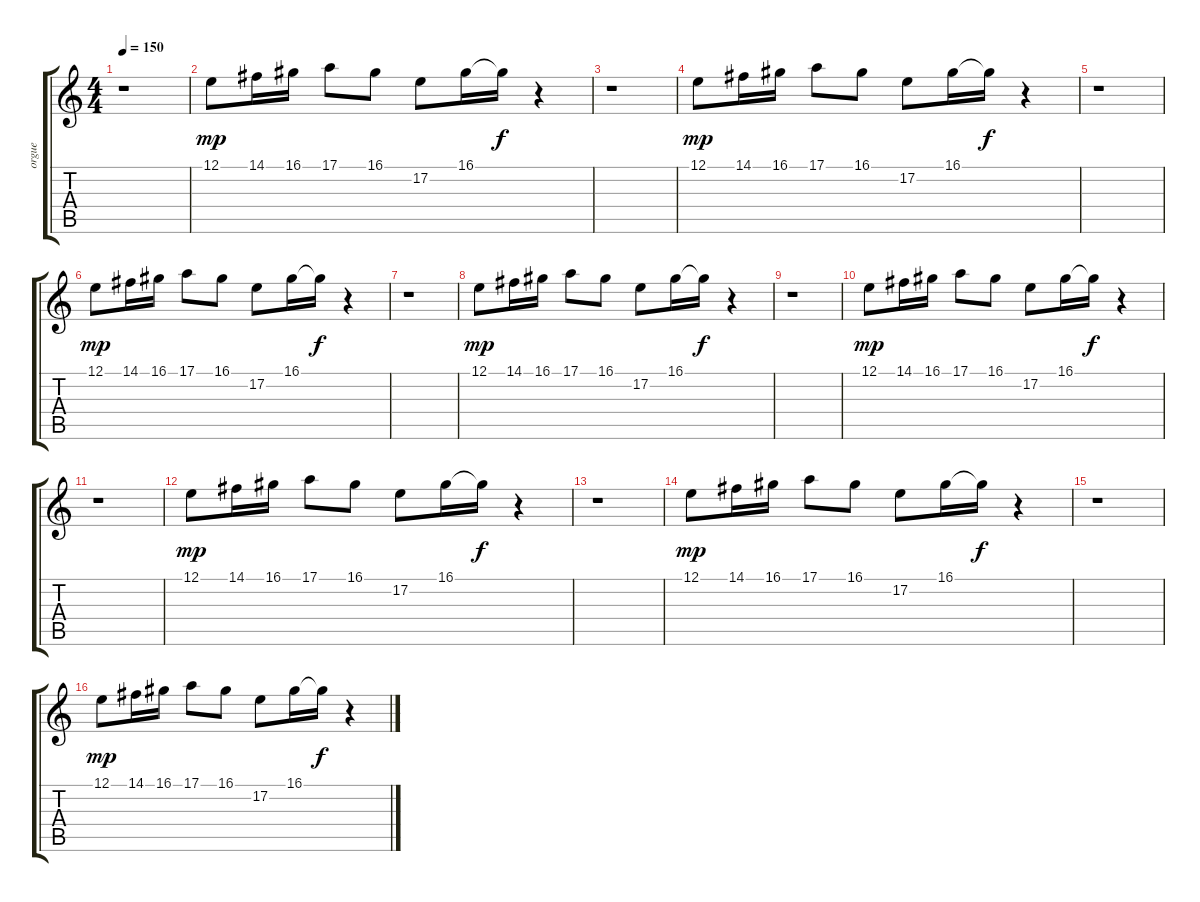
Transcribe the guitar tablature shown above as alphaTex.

\track ("orgue" "orgue") {instrument drawbarorgan}
\staff {score tabs}
\tuning (E4 B3 G3 D3 A2 E2) {hide}
\ts (4 4)
\tempo 150
\clef g2
\ks c
r.1{dy f} |
12.1.8{dy mp} 14.1.16 16.1.16 17.1.8 16.1.8 17.2.8 16.1.16 16.1{t}.16{dy f} r.4 |
r.1 |
12.1.8{dy mp} 14.1.16 16.1.16 17.1.8 16.1.8 17.2.8 16.1.16 16.1{t}.16{dy f} r.4 |
r.1 |
12.1.8{dy mp} 14.1.16 16.1.16 17.1.8 16.1.8 17.2.8 16.1.16 16.1{t}.16{dy f} r.4 |
r.1 |
12.1.8{dy mp} 14.1.16 16.1.16 17.1.8 16.1.8 17.2.8 16.1.16 16.1{t}.16{dy f} r.4 |
r.1 |
12.1.8{dy mp} 14.1.16 16.1.16 17.1.8 16.1.8 17.2.8 16.1.16 16.1{t}.16{dy f} r.4 |
r.1 |
12.1.8{dy mp} 14.1.16 16.1.16 17.1.8 16.1.8 17.2.8 16.1.16 16.1{t}.16{dy f} r.4 |
r.1 |
12.1.8{dy mp} 14.1.16 16.1.16 17.1.8 16.1.8 17.2.8 16.1.16 16.1{t}.16{dy f} r.4 |
r.1 |
12.1.8{dy mp} 14.1.16 16.1.16 17.1.8 16.1.8 17.2.8 16.1.16 16.1{t}.16{dy f} r.4
